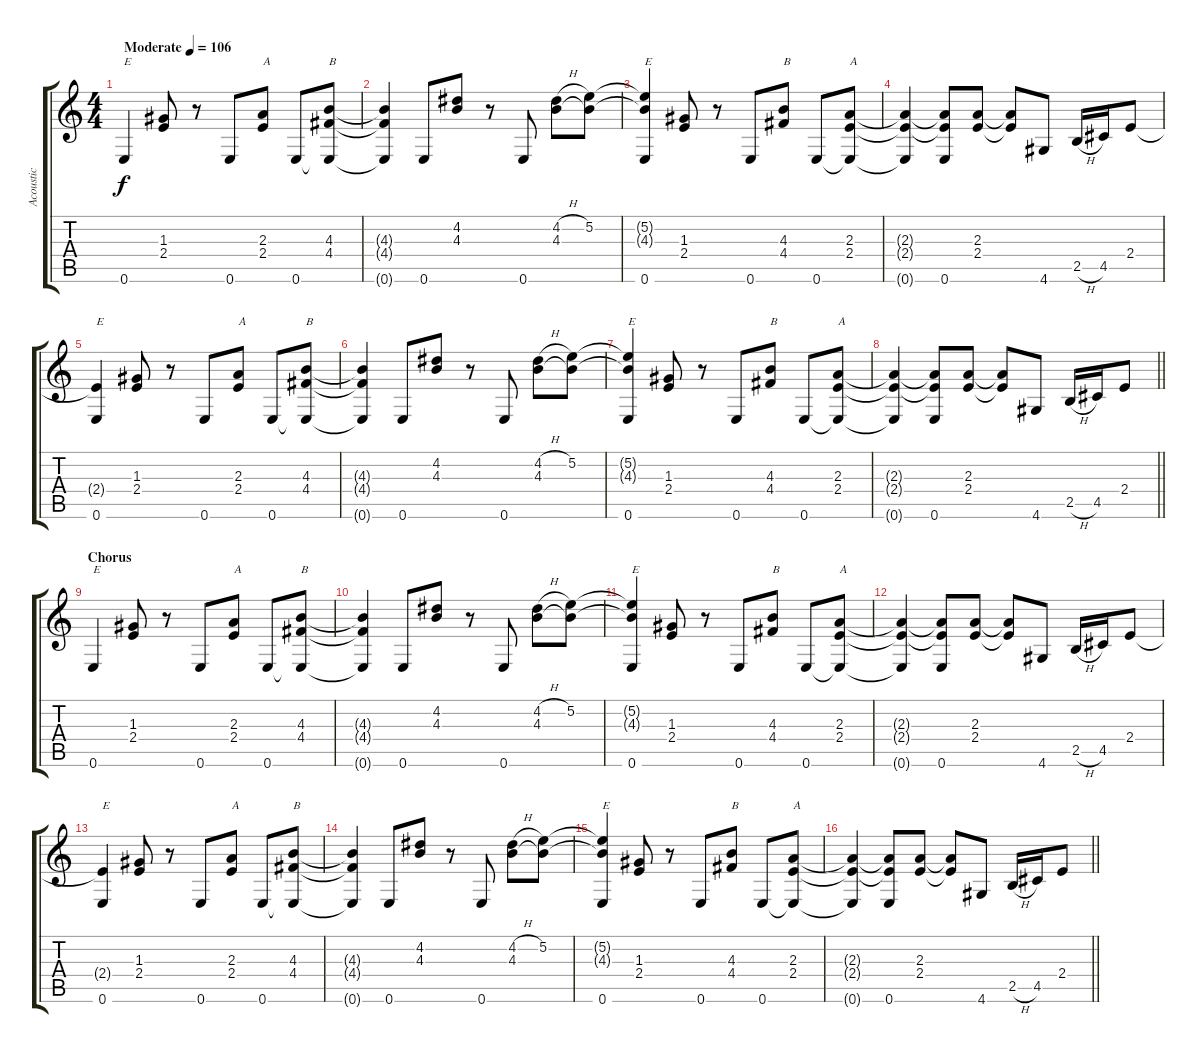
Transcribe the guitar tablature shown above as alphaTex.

\track ("Acoustic" "Acoustic") {instrument acousticguitarsteel}
\staff {score tabs}
\tuning (E4 B3 G3 D3 A2 E2) {hide}
\ts (4 4)
\tempo (106 "Moderate")
\clef g2
\ks c
0.6.4{txt "E" dy f instrument acousticguitarsteel} (1.3 2.4).8 r.8 0.6.8 (2.3 2.4).8{txt "A"} 0.6.8 (4.3 4.4 0.6{t}).8{txt "B"} |
(4.3{t} 4.4{t} 0.6{t}).4 0.6.8 (4.2 4.3).8 r.8 0.6.8 (4.2{h} 4.3).8 (5.2 4.3{t}).8 |
(5.2{t} 4.3{t} 0.6).4{txt "E"} (1.3 2.4).8 r.8 0.6.8 (4.3 4.4).8{txt "B"} 0.6.8 (2.3 2.4 0.6{t}).8{txt "A"} |
(2.3{t} 2.4{t} 0.6{t}).4 (2.3{t} 2.4{t} 0.6).8 (2.3 2.4).8 (2.3{t} 2.4{t}).8 4.6.8 2.5{h}.16 4.5.16 2.4.8 |
(2.4{t} 0.6).4{txt "E"} (1.3 2.4).8 r.8 0.6.8 (2.3 2.4).8{txt "A"} 0.6.8 (4.3 4.4 0.6{t}).8{txt "B"} |
(4.3{t} 4.4{t} 0.6{t}).4 0.6.8 (4.2 4.3).8 r.8 0.6.8 (4.2{h} 4.3).8 (5.2 4.3{t}).8 |
(5.2{t} 4.3{t} 0.6).4{txt "E"} (1.3 2.4).8 r.8 0.6.8 (4.3 4.4).8{txt "B"} 0.6.8 (2.3 2.4 0.6{t}).8{txt "A"} |
\barLineRight lightlight
(2.3{t} 2.4{t} 0.6{t}).4 (2.3{t} 2.4{t} 0.6).8 (2.3 2.4).8 (2.3{t} 2.4{t}).8 4.6.8 2.5{h}.16 4.5.16 2.4.8 |
\section ("" "Chorus")
0.6.4{txt "E"} (1.3 2.4).8 r.8 0.6.8 (2.3 2.4).8{txt "A"} 0.6.8 (4.3 4.4 0.6{t}).8{txt "B"} |
(4.3{t} 4.4{t} 0.6{t}).4 0.6.8 (4.2 4.3).8 r.8 0.6.8 (4.2{h} 4.3).8 (5.2 4.3{t}).8 |
(5.2{t} 4.3{t} 0.6).4{txt "E"} (1.3 2.4).8 r.8 0.6.8 (4.3 4.4).8{txt "B"} 0.6.8 (2.3 2.4 0.6{t}).8{txt "A"} |
(2.3{t} 2.4{t} 0.6{t}).4 (2.3{t} 2.4{t} 0.6).8 (2.3 2.4).8 (2.3{t} 2.4{t}).8 4.6.8 2.5{h}.16 4.5.16 2.4.8 |
(2.4{t} 0.6).4{txt "E"} (1.3 2.4).8 r.8 0.6.8 (2.3 2.4).8{txt "A"} 0.6.8 (4.3 4.4 0.6{t}).8{txt "B"} |
(4.3{t} 4.4{t} 0.6{t}).4 0.6.8 (4.2 4.3).8 r.8 0.6.8 (4.2{h} 4.3).8 (5.2 4.3{t}).8 |
(5.2{t} 4.3{t} 0.6).4{txt "E"} (1.3 2.4).8 r.8 0.6.8 (4.3 4.4).8{txt "B"} 0.6.8 (2.3 2.4 0.6{t}).8{txt "A"} |
\barLineRight lightlight
(2.3{t} 2.4{t} 0.6{t}).4 (2.3{t} 2.4{t} 0.6).8 (2.3 2.4).8 (2.3{t} 2.4{t}).8 4.6.8 2.5{h}.16 4.5.16 2.4.8
